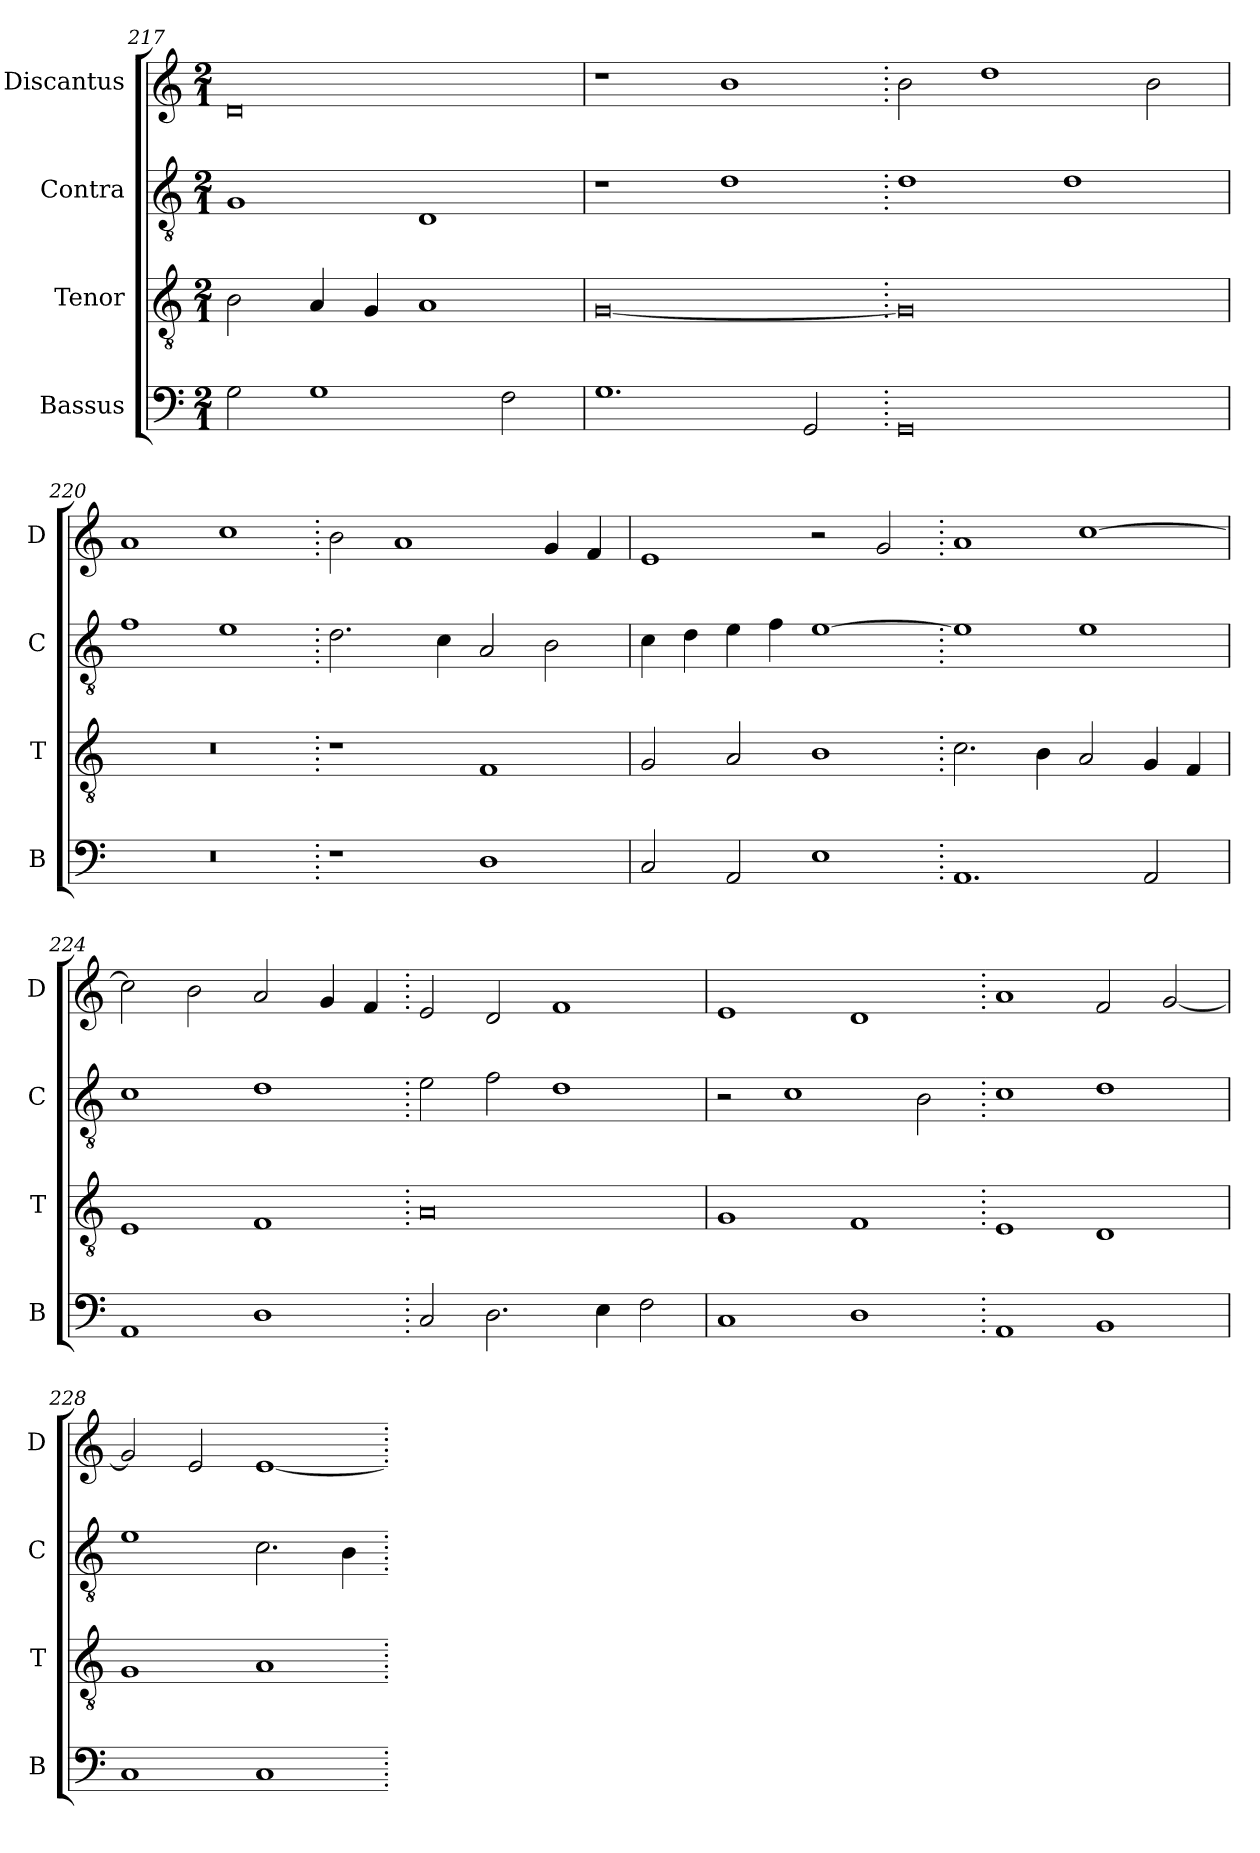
**kern	**kern	**kern	**kern
*part4	*part3	*part2	*part1
*staff4	*staff3	*staff2	*staff1
*I"Bassus	*I"Tenor	*I"Contra	*I"Discantus
*I'B	*I'T	*I'C	*I'D
*clefF4	*clefGv2	*clefGv2	*clefG2
*k[]	*k[]	*k[]	*k[]
*M2/1	*M2/1	*M2/1	*M2/1
=217	=217	=217	=217
2G\	2B\	1G	0d
1G	4A/	.	.
.	4G/	.	.
.	1A	1D	.
2F\	.	.	.
=218	=218	=218	=218
1.G	[0G	1r	1r
.	.	1d	1b
2GG/	.	.	.
=219.	=219.	=219.	=219.
0GG	0G]	1d	2b\
.	.	.	1dd
.	.	1d	.
.	.	.	2b\
=220	=220	=220	=220
0r	0r	1f	1a
.	.	1e	1cc
=221.	=221.	=221.	=221.
1r	1r	2.d\	2b\
.	.	.	1a
.	.	4c\	.
1D	1F	2A/	.
.	.	2B\	4g/
.	.	.	4f/
=222	=222	=222	=222
2C/	2G/	4c\	1e
.	.	4d\	.
2AA/	2A/	4e\	.
.	.	4f\	.
1E	1B	[1e	2r
.	.	.	2g/
=223.	=223.	=223.	=223.
1.AA	2.c\	1e]	1a
.	4B\	.	.
.	2A/	1e	[1cc
2AA/	4G/	.	.
.	4F/	.	.
=224	=224	=224	=224
1AA	1E	1c	2cc\]
.	.	.	2b\
1D	1F	1d	2a/
.	.	.	4g/
.	.	.	4f/
=225.	=225.	=225.	=225.
2C/	0A	2e\	2e/
2.D\	.	2f\	2d/
.	.	1d	1f
4E\	.	.	.
2F\	.	.	.
=226	=226	=226	=226
1C	1G	2r	1e
.	.	1c	.
1D	1F	.	1d
.	.	2B\	.
=227.	=227.	=227.	=227.
1AA	1E	1c	1a
1BB	1D	1d	2f/
.	.	.	[2g/
=228	=228	=228	=228
1C	1G	1e	2g/]
.	.	.	2e/
1C	1A	2.c\	[1e
.	.	4B\	.
=.	=.	=.	=.
*-	*-	*-	*-
